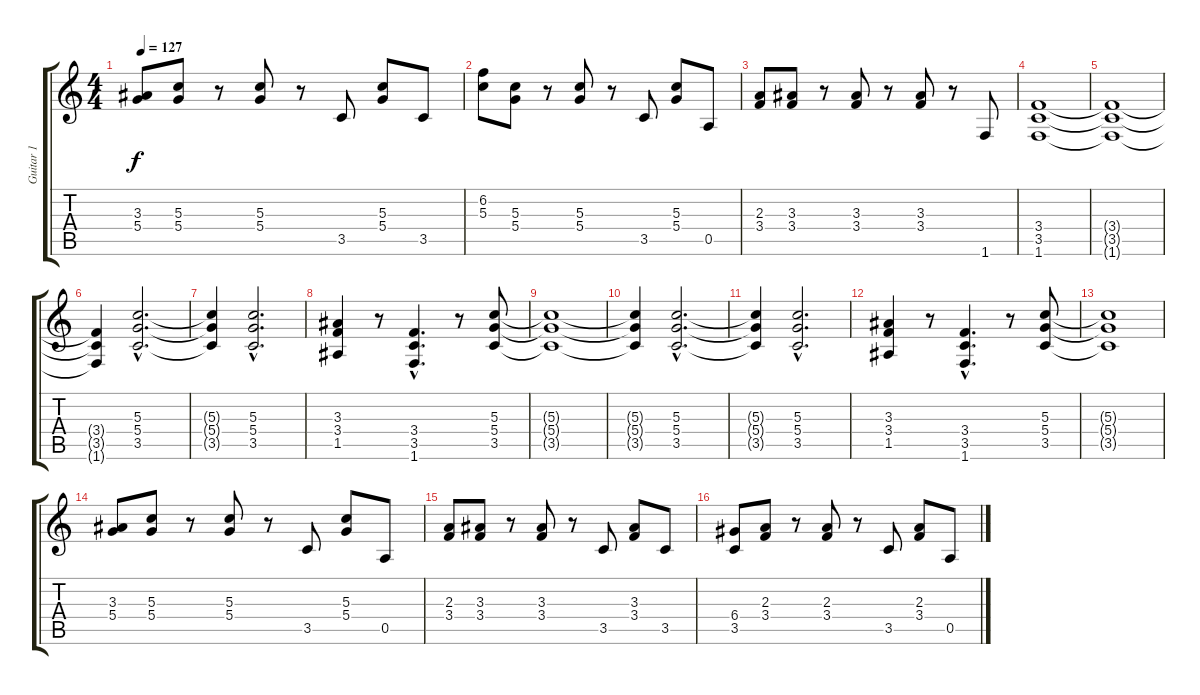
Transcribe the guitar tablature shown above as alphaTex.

\track ("Guitar 1" "Guitar 1") {instrument overdrivenguitar}
\staff {score tabs}
\tuning (E4 B3 G3 D3 A2 E2) {hide}
\ts (4 4)
\tempo 127
\clef g2
\ks c
(3.3 5.4).8{dy f} (5.3 5.4).8 r.8 (5.3 5.4).8 r.8 3.5.8 (5.3 5.4).8 3.5.8 |
(6.2 5.3).8 (5.3 5.4).8 r.8 (5.3 5.4).8 r.8 3.5.8 (5.3 5.4).8 0.5.8 |
(2.3 3.4).8 (3.3 3.4).8 r.8 (3.3 3.4).8 r.8 (3.3 3.4).8 r.8 1.6.8 |
(3.4 3.5 1.6).1 |
(3.4{t} 3.5{t} 1.6{t}).1 |
(3.4{t} 3.5{t} 1.6{t}).4 (5.3{hac} 5.4{hac} 3.5{hac}).2{d} |
(5.3{t} 5.4{t} 3.5{t}).4 (5.3{hac} 5.4{hac} 3.5{hac}).2{d} |
(3.3 3.4 1.5).4 r.8 (3.4{hac} 3.5{hac} 1.6{hac}).4{d} r.8 (5.3 5.4 3.5).8 |
(5.3{t} 5.4{t} 3.5{t}).1 |
(5.3{t} 5.4{t} 3.5{t}).4 (5.3{hac} 5.4{hac} 3.5{hac}).2{d} |
(5.3{t} 5.4{t} 3.5{t}).4 (5.3{hac} 5.4{hac} 3.5{hac}).2{d} |
(3.3 3.4 1.5).4 r.8 (3.4{hac} 3.5{hac} 1.6{hac}).4{d} r.8 (5.3 5.4 3.5).8 |
(5.3{t} 5.4{t} 3.5{t}).1 |
(3.3 5.4).8 (5.3 5.4).8 r.8 (5.3 5.4).8 r.8 3.5.8 (5.3 5.4).8 0.5.8 |
(2.3 3.4).8 (3.3 3.4).8 r.8 (3.3 3.4).8 r.8 3.5.8 (3.3 3.4).8 3.5.8 |
(6.4 3.5).8 (2.3 3.4).8 r.8 (2.3 3.4).8 r.8 3.5.8 (2.3 3.4).8 0.5.8
